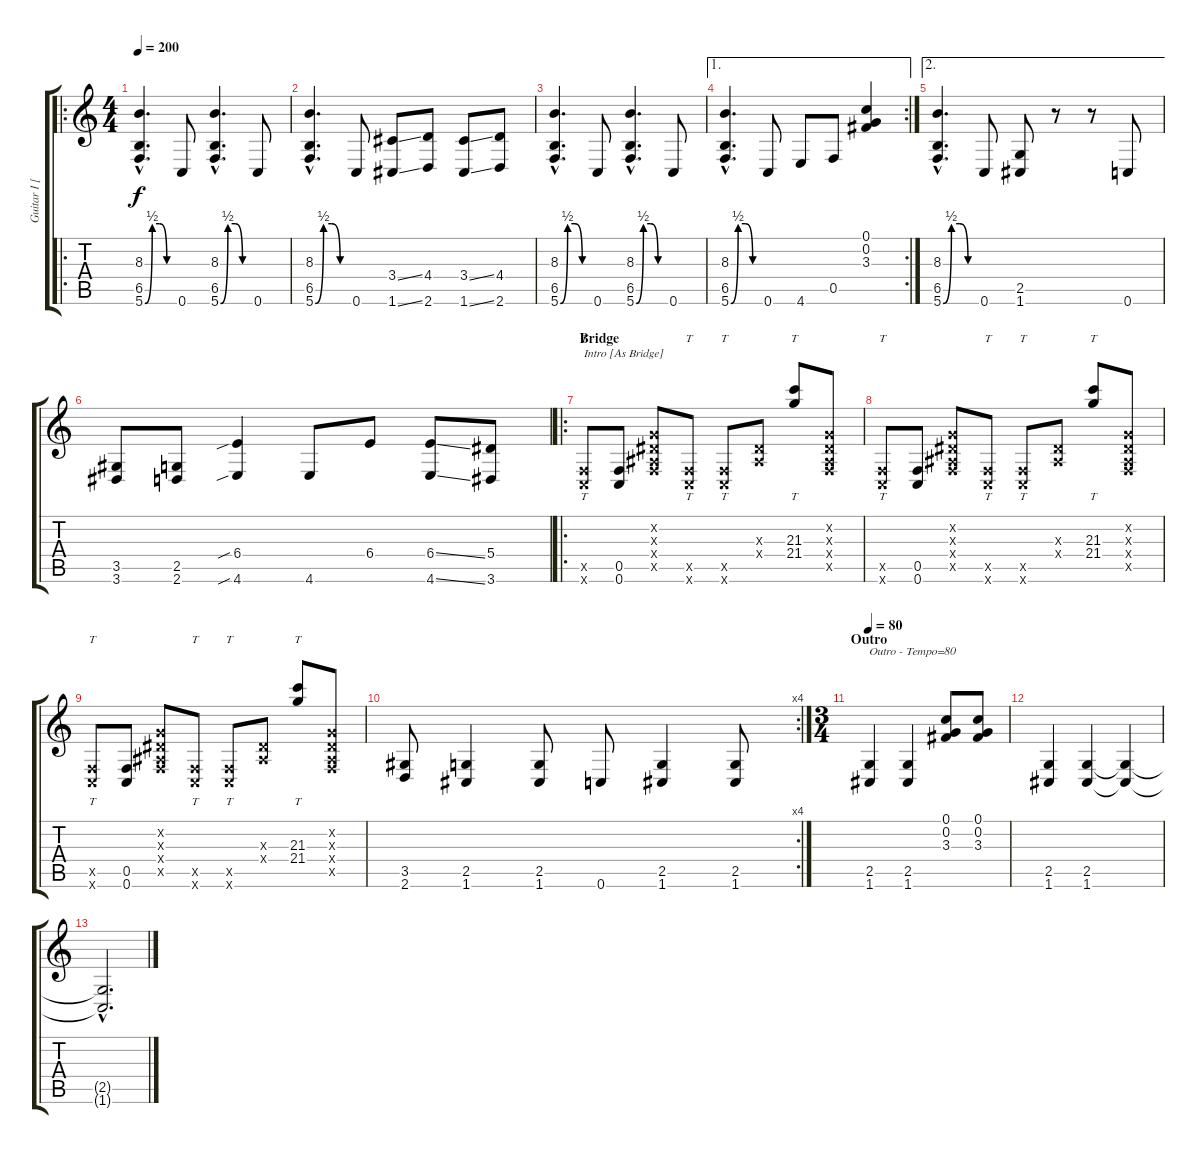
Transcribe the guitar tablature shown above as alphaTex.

\track ("Guitar I [Luc Lemay]" "Guitar I [") {instrument distortionguitar}
\staff {score tabs}
\tuning (C4 G3 Eb3 Bb2 F2 C2) {hide}
\ro
\ts (4 4)
\tempo 200
\clef g2
\ks c
(8.3{hac} 6.5{hac} 5.6{be (custom 0 0 15 2 30 2 45 0 60 0) hac}).4{d dy f} 0.6.8 (8.3{hac} 6.5{hac} 5.6{be (custom 0 0 15 2 30 2 45 0 60 0) hac}).4{d} 0.6.8 |
(8.3{hac} 6.5{hac} 5.6{be (custom 0 0 15 2 30 2 45 0 60 0) hac}).4{d} 0.6.8 (3.4{ss} 1.6{ss}).8 (4.4 2.6).8 (3.4{ss} 1.6{ss}).8 (4.4 2.6).8 |
(8.3{hac} 6.5{hac} 5.6{be (custom 0 0 15 2 30 2 45 0 60 0) hac}).4{d} 0.6.8 (8.3{hac} 6.5{hac} 5.6{be (custom 0 0 15 2 30 2 45 0 60 0) hac}).4{d} 0.6.8 |
\ae 1
\rc 2
(8.3{hac} 6.5{hac} 5.6{be (custom 0 0 15 2 30 2 45 0 60 0) hac}).4{d} 0.6.8 4.6.8 0.5.8 (0.1 0.2 3.3).4 |
\ae 2
(8.3{hac} 6.5{hac} 5.6{be (custom 0 0 15 2 30 2 45 0 60 0) hac}).4{d} 0.6.8 (2.5 1.6).8 r.8 r.8 0.6.8 |
(3.5 3.6).8 (2.5 2.6).8 (6.4{sib} 4.6{sib}).4 4.6.8 6.4.8 (6.4{ss} 4.6{ss}).8 (5.4 3.6).8 |
\ro
\section ("" "Bridge")
(0.5{x} 0.6{x}).8{tt txt "Intro [As Bridge]" balance 8} (0.5 0.6).8 (0.2{x} 0.3{x} 0.4{x} 0.5{x}).8 (0.5{x} 0.6{x}).8{tt} (0.5{x} 0.6{x}).8{tt} (0.3{x} 0.4{x}).8 (21.3 21.4).8{tt} (0.2{x} 0.3{x} 0.4{x} 0.5{x}).8 |
(0.5{x} 0.6{x}).8{tt} (0.5 0.6).8 (0.2{x} 0.3{x} 0.4{x} 0.5{x}).8 (0.5{x} 0.6{x}).8{tt} (0.5{x} 0.6{x}).8{tt} (0.3{x} 0.4{x}).8 (21.3 21.4).8{tt} (0.2{x} 0.3{x} 0.4{x} 0.5{x}).8 |
(0.5{x} 0.6{x}).8{tt} (0.5 0.6).8 (0.2{x} 0.3{x} 0.4{x} 0.5{x}).8 (0.5{x} 0.6{x}).8{tt} (0.5{x} 0.6{x}).8{tt} (0.3{x} 0.4{x}).8 (21.3 21.4).8{tt} (0.2{x} 0.3{x} 0.4{x} 0.5{x}).8 |
\rc 4
(3.5 2.6).8{balance 0} (2.5 1.6).4 (2.5 1.6).8 0.6.8 (2.5 1.6).4 (2.5 1.6).8 |
\ts (3 4)
\section ("" "Outro")
\tempo 80
(2.5 1.6).4{txt "Outro - Tempo=80"} (2.5 1.6).4 (0.1 0.2 3.3).8 (0.1 0.2 3.3).8 |
(2.5 1.6).4 (2.5 1.6).4 (2.5{t} 1.6{t}).4 |
(2.5{hac t} 1.6{hac t}).2{d}
